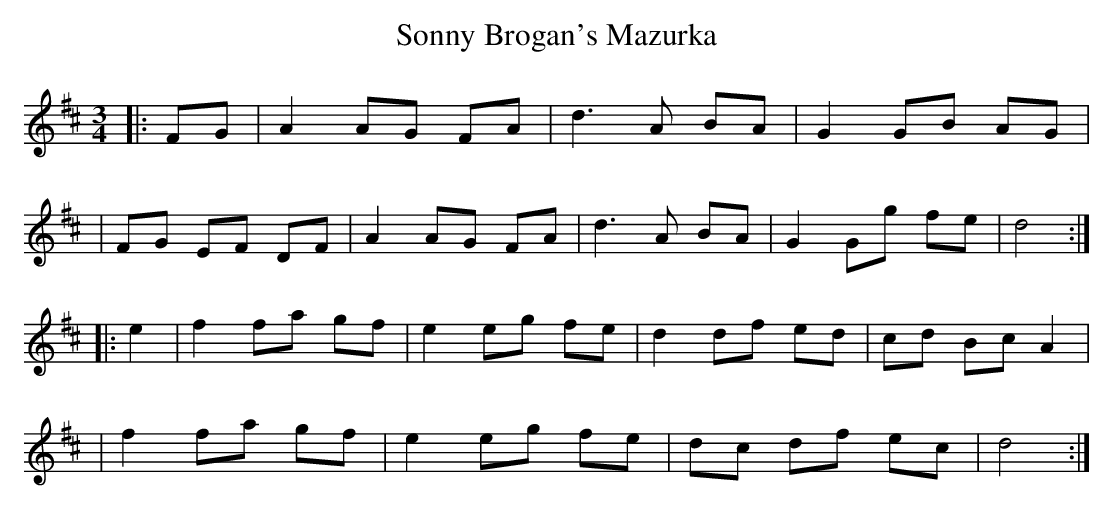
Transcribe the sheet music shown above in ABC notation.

X:1
T: Sonny Brogan's Mazurka
M: 3/4
L: 1/8
K: Dmaj
|: FG | A2 AG FA | d2>A2 BA | G2 GB AG |
| FG EF DF | A2 AG FA | d2>A2 BA | G2 Gg fe | d4 :|
|: e2 | f2 fa gf | e2 eg fe | d2 df ed | cd Bc A2 |
| f2 fa gf| e2 eg fe | dc df ec | d4 :|
